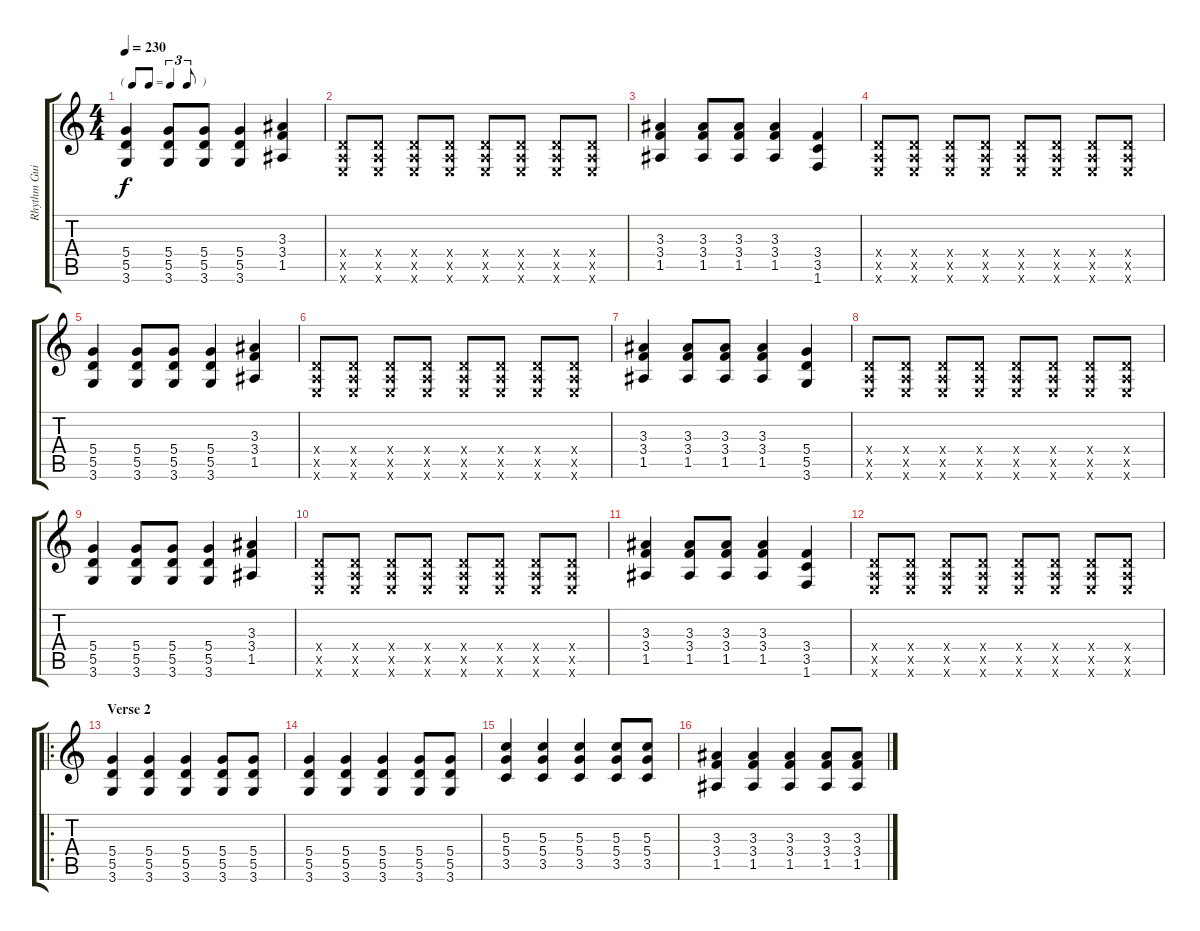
\track ("Rhythm Guitar" "Rhythm Gui") {instrument distortionguitar}
\staff {score tabs}
\tuning (E4 B3 G3 D3 A2 E2) {hide}
\ts (4 4)
\tf triplet8th
\tempo 230
\clef g2
\ks c
(5.4 5.5 3.6).4{dy f} (5.4 5.5 3.6).8 (5.4 5.5 3.6).8 (5.4 5.5 3.6).4 (3.3 3.4 1.5).4 |
(0.4{x} 0.5{x} 0.6{x}).8 (0.4{x} 0.5{x} 0.6{x}).8 (0.4{x} 0.5{x} 0.6{x}).8 (0.4{x} 0.5{x} 0.6{x}).8 (0.4{x} 0.5{x} 0.6{x}).8 (0.4{x} 0.5{x} 0.6{x}).8 (0.4{x} 0.5{x} 0.6{x}).8 (0.4{x} 0.5{x} 0.6{x}).8 |
(3.3 3.4 1.5).4 (3.3 3.4 1.5).8 (3.3 3.4 1.5).8 (3.3 3.4 1.5).4 (3.4 3.5 1.6).4 |
(0.4{x} 0.5{x} 0.6{x}).8 (0.4{x} 0.5{x} 0.6{x}).8 (0.4{x} 0.5{x} 0.6{x}).8 (0.4{x} 0.5{x} 0.6{x}).8 (0.4{x} 0.5{x} 0.6{x}).8 (0.4{x} 0.5{x} 0.6{x}).8 (0.4{x} 0.5{x} 0.6{x}).8 (0.4{x} 0.5{x} 0.6{x}).8 |
(5.4 5.5 3.6).4 (5.4 5.5 3.6).8 (5.4 5.5 3.6).8 (5.4 5.5 3.6).4 (3.3 3.4 1.5).4 |
(0.4{x} 0.5{x} 0.6{x}).8 (0.4{x} 0.5{x} 0.6{x}).8 (0.4{x} 0.5{x} 0.6{x}).8 (0.4{x} 0.5{x} 0.6{x}).8 (0.4{x} 0.5{x} 0.6{x}).8 (0.4{x} 0.5{x} 0.6{x}).8 (0.4{x} 0.5{x} 0.6{x}).8 (0.4{x} 0.5{x} 0.6{x}).8 |
(3.3 3.4 1.5).4 (3.3 3.4 1.5).8 (3.3 3.4 1.5).8 (3.3 3.4 1.5).4 (5.4 5.5 3.6).4 |
(0.4{x} 0.5{x} 0.6{x}).8 (0.4{x} 0.5{x} 0.6{x}).8 (0.4{x} 0.5{x} 0.6{x}).8 (0.4{x} 0.5{x} 0.6{x}).8 (0.4{x} 0.5{x} 0.6{x}).8 (0.4{x} 0.5{x} 0.6{x}).8 (0.4{x} 0.5{x} 0.6{x}).8 (0.4{x} 0.5{x} 0.6{x}).8 |
(5.4 5.5 3.6).4 (5.4 5.5 3.6).8 (5.4 5.5 3.6).8 (5.4 5.5 3.6).4 (3.3 3.4 1.5).4 |
(0.4{x} 0.5{x} 0.6{x}).8 (0.4{x} 0.5{x} 0.6{x}).8 (0.4{x} 0.5{x} 0.6{x}).8 (0.4{x} 0.5{x} 0.6{x}).8 (0.4{x} 0.5{x} 0.6{x}).8 (0.4{x} 0.5{x} 0.6{x}).8 (0.4{x} 0.5{x} 0.6{x}).8 (0.4{x} 0.5{x} 0.6{x}).8 |
(3.3 3.4 1.5).4 (3.3 3.4 1.5).8 (3.3 3.4 1.5).8 (3.3 3.4 1.5).4 (3.4 3.5 1.6).4 |
(0.4{x} 0.5{x} 0.6{x}).8 (0.4{x} 0.5{x} 0.6{x}).8 (0.4{x} 0.5{x} 0.6{x}).8 (0.4{x} 0.5{x} 0.6{x}).8 (0.4{x} 0.5{x} 0.6{x}).8 (0.4{x} 0.5{x} 0.6{x}).8 (0.4{x} 0.5{x} 0.6{x}).8 (0.4{x} 0.5{x} 0.6{x}).8 |
\ro
\section ("" "Verse 2")
(5.4 5.5 3.6).4 (5.4 5.5 3.6).4 (5.4 5.5 3.6).4 (5.4 5.5 3.6).8 (5.4 5.5 3.6).8 |
(5.4 5.5 3.6).4 (5.4 5.5 3.6).4 (5.4 5.5 3.6).4 (5.4 5.5 3.6).8 (5.4 5.5 3.6).8 |
(5.3 5.4 3.5).4 (5.3 5.4 3.5).4 (5.3 5.4 3.5).4 (5.3 5.4 3.5).8 (5.3 5.4 3.5).8 |
(3.3 3.4 1.5).4 (3.3 3.4 1.5).4 (3.3 3.4 1.5).4 (3.3 3.4 1.5).8 (3.3 3.4 1.5).8
